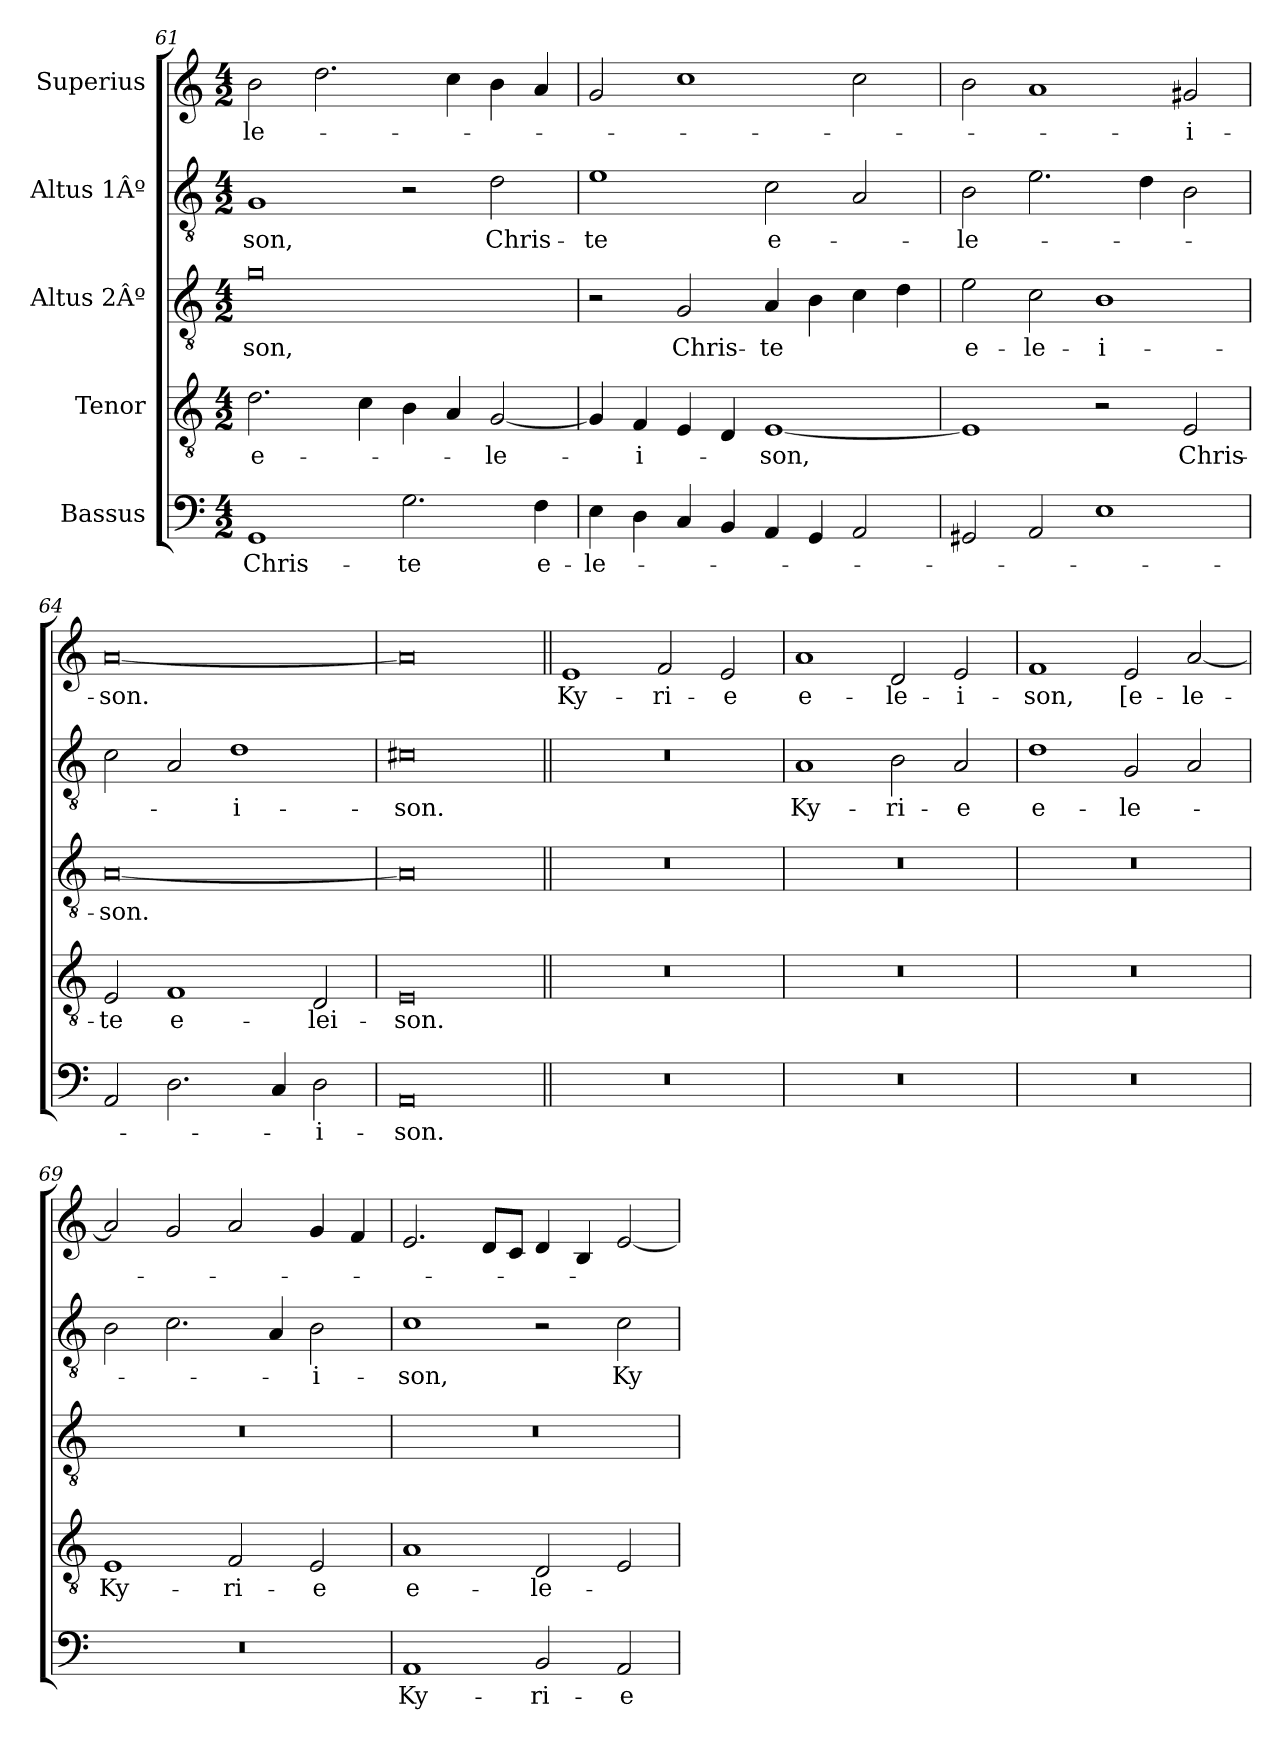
**kern	**text	**kern	**text	**kern	**text	**kern	**text	**kern	**text
*part5	*part5	*part4	*part4	*part3	*part3	*part2	*part2	*part1	*part1
*staff5	*staff5	*staff4	*staff4	*staff3	*staff3	*staff2	*staff2	*staff1	*staff1
*I"Bassus	*	*I"Tenor	*	*I"Altus 2Âº	*	*I"Altus 1Âº	*	*I"Superius	*
*clefF4	*	*clefGv2	*	*clefGv2	*	*clefGv2	*	*clefG2	*
*k[]	*	*k[]	*	*k[]	*	*k[]	*	*k[]	*
*M4/2	*	*M4/2	*	*M4/2	*	*M4/2	*	*M4/2	*
=61	=61	=61	=61	=61	=61	=61	=61	=61	=61
1GG/	Chris-	2.d\	e-	0g\	-son,	1G/	-son,	2b\	-le-
.	.	.	.	.	.	.	.	2.dd\	.
.	.	4c\	.	.	.	.	.	.	.
2.G\	-te	4B\	.	.	.	2r	.	.	.
.	.	4A/	.	.	.	.	.	4cc\	.
.	.	[2G/	-le-	.	.	2d\	Chris-	4b\	.
4F\	e-	.	.	.	.	.	.	4a/	.
=62	=62	=62	=62	=62	=62	=62	=62	=62	=62
4E\	-le-	4G/]	.	2r	.	1e\	-te	2g/	.
4D\	.	4F/	-i-	.	.	.	.	.	.
4C/	.	4E/	.	2G/	Chris-	.	.	1cc\	.
4BB/	.	4D/	.	.	.	.	.	.	.
4AA/	.	[1E/	-son,	4A/	-te	2c\	e-	.	.
4GG/	.	.	.	4B\	.	.	.	.	.
2AA/	.	.	.	4c\	.	2A/	.	2cc\	.
.	.	.	.	4d\	.	.	.	.	.
=63	=63	=63	=63	=63	=63	=63	=63	=63	=63
2GG#X/	.	1E/]	.	2e\	e-	2B\	-le-	2b\	.
2AA/	.	.	.	2c\	-le-	2.e\	.	1a/	.
1E\	.	2r	.	1B\	-i-	.	.	.	.
.	.	.	.	.	.	4d\	.	.	.
.	.	2E/	Chris-	.	.	2B\	.	2g#X/	-i-
=64	=64	=64	=64	=64	=64	=64	=64	=64	=64
2AA/	.	2E/	-te	[0A/	-son.	2c\	.	[0a/	-son.
2.D\	.	1F/	e-	.	.	2A/	.	.	.
.	.	.	.	.	.	1d\	-i-	.	.
4C/	.	.	.	.	.	.	.	.	.
2D\	-i-	2D/	-lei-	.	.	.	.	.	.
=65	=65	=65	=65	=65	=65	=65	=65	=65	=65
0AA/	-son.	0E/	-son.	0A/]	.	0c#X\	-son.	0a/]	.
=66||	=66||	=66||	=66||	=66||	=66||	=66||	=66||	=66||	=66||
0r	.	0r	.	0r	.	0r	.	1e/	Ky-
.	.	.	.	.	.	.	.	2f/	-ri-
.	.	.	.	.	.	.	.	2e/	-e
=67	=67	=67	=67	=67	=67	=67	=67	=67	=67
0r	.	0r	.	0r	.	1A/	Ky-	1a/	e-
.	.	.	.	.	.	2B\	-ri-	2d/	-le-
.	.	.	.	.	.	2A/	-e	2e/	-i-
=68	=68	=68	=68	=68	=68	=68	=68	=68	=68
0r	.	0r	.	0r	.	1d\	e-	1f/	-son,
.	.	.	.	.	.	2G/	-le-	2e/	[e-
.	.	.	.	.	.	2A/	.	[2a/	-le-
=69	=69	=69	=69	=69	=69	=69	=69	=69	=69
0r	.	1E/	Ky-	0r	.	2B\	.	2a/]	.
.	.	.	.	.	.	2.c\	.	2g/	.
.	.	2F/	-ri-	.	.	.	.	2a/	.
.	.	.	.	.	.	4A/	.	.	.
.	.	2E/	-e	.	.	2B\	-i-	4g/	.
.	.	.	.	.	.	.	.	4f/	.
=70	=70	=70	=70	=70	=70	=70	=70	=70	=70
1AA/	Ky-	1A/	e-	0r	.	1c\	-son,	2.e/	.
.	.	.	.	.	.	.	.	8d/L	.
.	.	.	.	.	.	.	.	8c/J	.
2BB/	-ri-	2D/	-le-	.	.	2r	.	4d/	.
.	.	.	.	.	.	.	.	4B/	.
2AA/	-e	2E/	.	.	.	2c\	Ky-	[2e/	.
=	=	=	=	=	=	=	=	=	=
*-	*-	*-	*-	*-	*-	*-	*-	*-	*-
